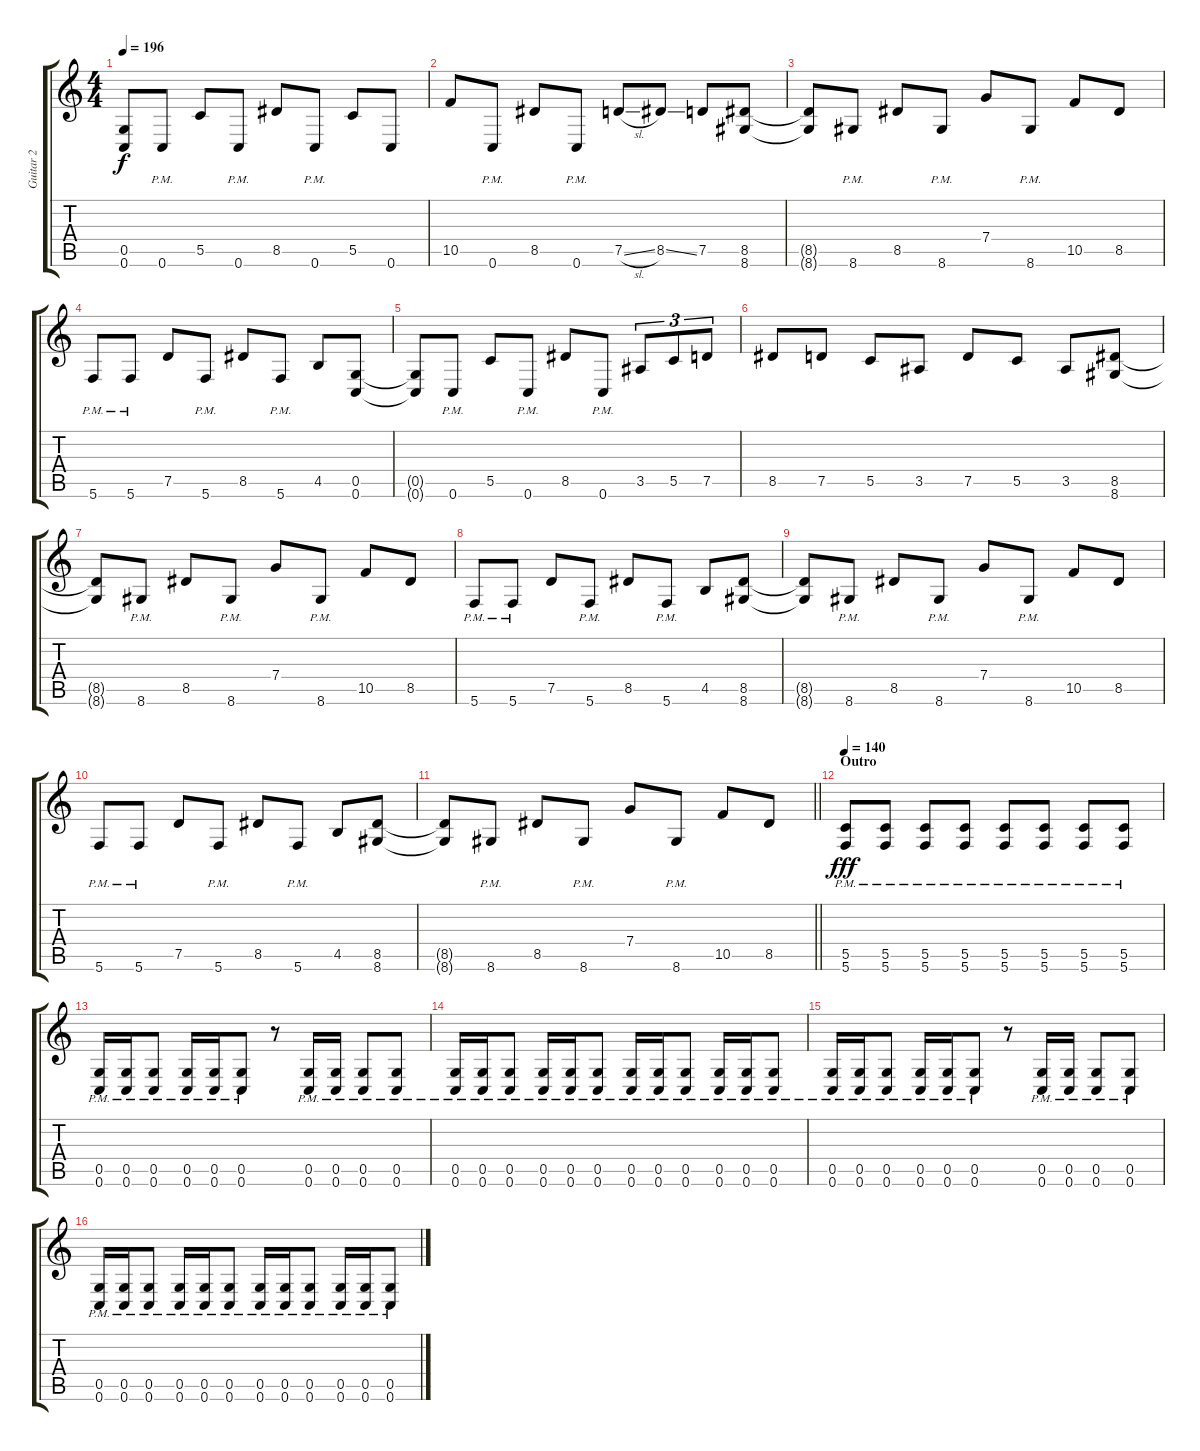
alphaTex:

\track ("Guitar 2" "Guitar 2") {instrument overdrivenguitar}
\staff {score tabs}
\tuning (D4 A3 F3 C3 G2 C2) {hide}
\ts (4 4)
\tempo 196
\clef g2
\ks c
(0.5{t} 0.6{t}).8{dy f} 0.6{pm}.8 5.5.8 0.6{pm}.8 8.5.8 0.6{pm}.8 5.5.8 0.6.8 |
10.5.8 0.6{pm}.8 8.5.8 0.6{pm}.8 7.5{sl}.8 8.5{ss}.8 7.5.8 (8.5 8.6).8 |
(8.5{t} 8.6{t}).8 8.6{pm}.8 8.5.8 8.6{pm}.8 7.4.8 8.6{pm}.8 10.5.8 8.5.8 |
5.6{pm}.8 5.6{pm}.8 7.5.8 5.6{pm}.8 8.5.8 5.6{pm}.8 4.5.8 (0.5 0.6).8 |
(0.5{t} 0.6{t}).8 0.6{pm}.8 5.5.8 0.6{pm}.8 8.5.8 0.6{pm}.8 3.5.8{tu (3 2)} 5.5.8{tu (3 2)} 7.5.8{tu (3 2)} |
8.5.8 7.5.8 5.5.8 3.5.8 7.5.8 5.5.8 3.5.8 (8.5 8.6).8 |
(8.5{t} 8.6{t}).8 8.6{pm}.8 8.5.8 8.6{pm}.8 7.4.8 8.6{pm}.8 10.5.8 8.5.8 |
5.6{pm}.8 5.6{pm}.8 7.5.8 5.6{pm}.8 8.5.8 5.6{pm}.8 4.5.8 (8.5 8.6).8 |
(8.5{t} 8.6{t}).8 8.6{pm}.8 8.5.8 8.6{pm}.8 7.4.8 8.6{pm}.8 10.5.8 8.5.8 |
5.6{pm}.8 5.6{pm}.8 7.5.8 5.6{pm}.8 8.5.8 5.6{pm}.8 4.5.8 (8.5 8.6).8 |
\barLineRight lightlight
(8.5{t} 8.6{t}).8 8.6{pm}.8 8.5.8 8.6{pm}.8 7.4.8 8.6{pm}.8 10.5.8 8.5.8 |
\section ("" "Outro")
\tempo 140
(5.5{pm} 5.6{pm}).8{dy fff} (5.5{pm} 5.6{pm}).8 (5.5{pm} 5.6{pm}).8 (5.5{pm} 5.6{pm}).8 (5.5{pm} 5.6{pm}).8 (5.5{pm} 5.6{pm}).8 (5.5{pm} 5.6{pm}).8 (5.5{pm} 5.6{pm}).8 |
(0.5{pm} 0.6{pm}).16 (0.5{pm} 0.6{pm}).16 (0.5{pm} 0.6{pm}).8 (0.5{pm} 0.6{pm}).16 (0.5{pm} 0.6{pm}).16 (0.5{pm} 0.6{pm}).8 r.8 (0.5{pm} 0.6).16 (0.5{pm} 0.6{pm}).16 (0.5{pm} 0.6{pm}).8 (0.5{pm} 0.6{pm}).8 |
(0.5{pm} 0.6{pm}).16 (0.5{pm} 0.6{pm}).16 (0.5{pm} 0.6{pm}).8 (0.5{pm} 0.6{pm}).16 (0.5{pm} 0.6{pm}).16 (0.5{pm} 0.6{pm}).8 (0.5{pm} 0.6{pm}).16 (0.5{pm} 0.6{pm}).16 (0.5{pm} 0.6{pm}).8 (0.5{pm} 0.6{pm}).16 (0.5{pm} 0.6{pm}).16 (0.5{pm} 0.6{pm}).8 |
(0.5{pm} 0.6{pm}).16 (0.5{pm} 0.6{pm}).16 (0.5{pm} 0.6{pm}).8 (0.5{pm} 0.6{pm}).16 (0.5{pm} 0.6{pm}).16 (0.5{pm} 0.6{pm}).8 r.8 (0.5{pm} 0.6{pm}).16 (0.5{pm} 0.6{pm}).16 (0.5{pm} 0.6{pm}).8 (0.5{pm} 0.6{pm}).8 |
(0.5{pm} 0.6{pm}).16 (0.5{pm} 0.6{pm}).16 (0.5{pm} 0.6{pm}).8 (0.5{pm} 0.6{pm}).16 (0.5{pm} 0.6{pm}).16 (0.5{pm} 0.6{pm}).8 (0.5{pm} 0.6{pm}).16 (0.5{pm} 0.6{pm}).16 (0.5{pm} 0.6{pm}).8 (0.5{pm} 0.6{pm}).16 (0.5{pm} 0.6{pm}).16 (0.5{pm} 0.6{pm}).8
